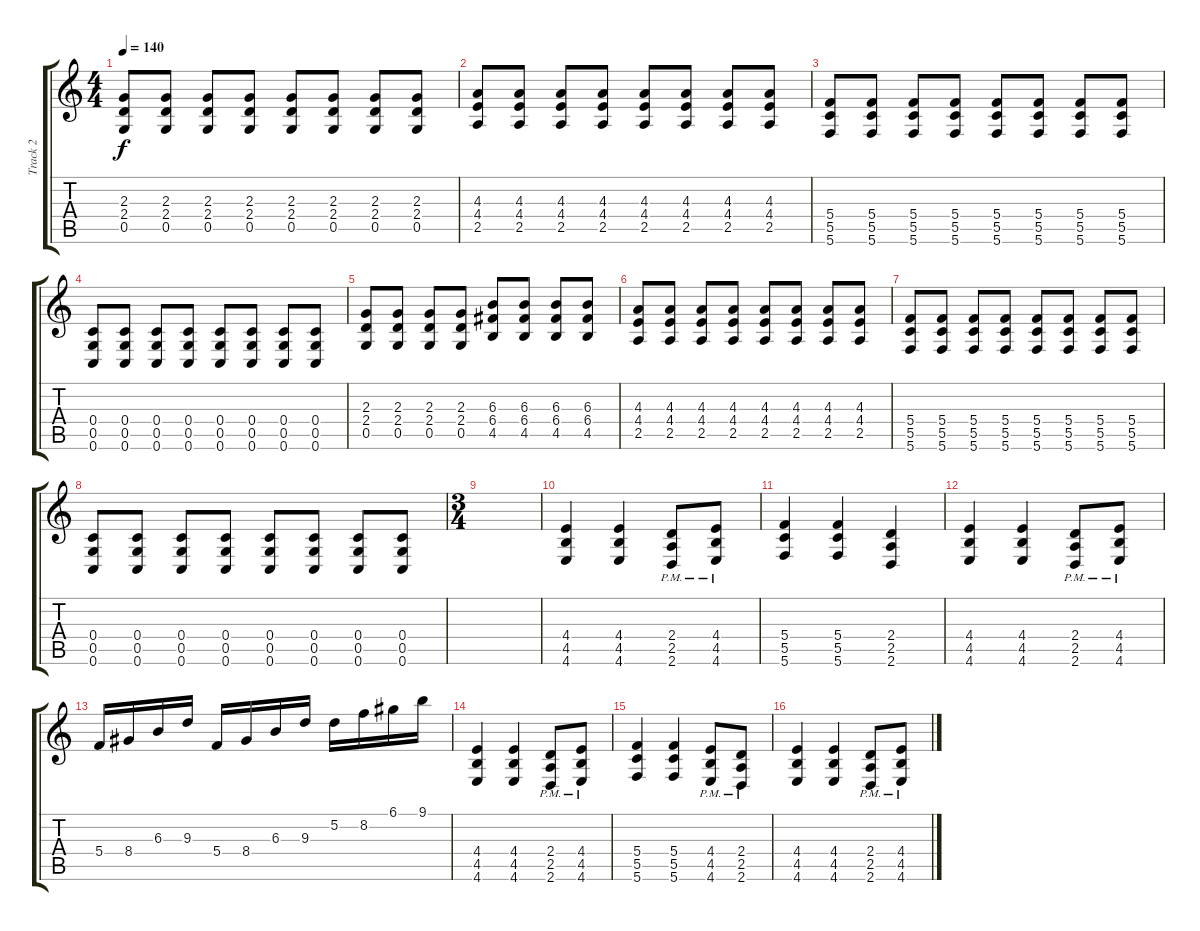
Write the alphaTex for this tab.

\track ("Track 2" "Track 2") {instrument distortionguitar}
\staff {score tabs}
\tuning (D4 A3 F3 C3 G2 C2) {hide}
\ts (4 4)
\tempo 140
\clef g2
\ks c
(2.3 2.4 0.5).8{dy f} (2.3 2.4 0.5).8 (2.3 2.4 0.5).8 (2.3 2.4 0.5).8 (2.3 2.4 0.5).8 (2.3 2.4 0.5).8 (2.3 2.4 0.5).8 (2.3 2.4 0.5).8 |
(4.3 4.4 2.5).8 (4.3 4.4 2.5).8 (4.3 4.4 2.5).8 (4.3 4.4 2.5).8 (4.3 4.4 2.5).8 (4.3 4.4 2.5).8 (4.3 4.4 2.5).8 (4.3 4.4 2.5).8 |
(5.4 5.5 5.6).8 (5.4 5.5 5.6).8 (5.4 5.5 5.6).8 (5.4 5.5 5.6).8 (5.4 5.5 5.6).8 (5.4 5.5 5.6).8 (5.4 5.5 5.6).8 (5.4 5.5 5.6).8 |
(0.4 0.5 0.6).8 (0.4 0.5 0.6).8 (0.4 0.5 0.6).8 (0.4 0.5 0.6).8 (0.4 0.5 0.6).8 (0.4 0.5 0.6).8 (0.4 0.5 0.6).8 (0.4 0.5 0.6).8 |
(2.3 2.4 0.5).8 (2.3 2.4 0.5).8 (2.3 2.4 0.5).8 (2.3 2.4 0.5).8 (6.3 6.4 4.5).8 (6.3 6.4 4.5).8 (6.3 6.4 4.5).8 (6.3 6.4 4.5).8 |
(4.3 4.4 2.5).8 (4.3 4.4 2.5).8 (4.3 4.4 2.5).8 (4.3 4.4 2.5).8 (4.3 4.4 2.5).8 (4.3 4.4 2.5).8 (4.3 4.4 2.5).8 (4.3 4.4 2.5).8 |
(5.4 5.5 5.6).8 (5.4 5.5 5.6).8 (5.4 5.5 5.6).8 (5.4 5.5 5.6).8 (5.4 5.5 5.6).8 (5.4 5.5 5.6).8 (5.4 5.5 5.6).8 (5.4 5.5 5.6).8 |
(0.4 0.5 0.6).8 (0.4 0.5 0.6).8 (0.4 0.5 0.6).8 (0.4 0.5 0.6).8 (0.4 0.5 0.6).8 (0.4 0.5 0.6).8 (0.4 0.5 0.6).8 (0.4 0.5 0.6).8 |
\ts (3 4)
|
(4.4 4.5 4.6).4 (4.4 4.5 4.6).4 (2.4{pm} 2.5{pm} 2.6{pm}).8 (4.4{pm} 4.5{pm} 4.6{pm}).8 |
(5.4 5.5 5.6).4 (5.4 5.5 5.6).4 (2.4 2.5 2.6).4 |
(4.4 4.5 4.6).4 (4.4 4.5 4.6).4 (2.4{pm} 2.5{pm} 2.6{pm}).8 (4.4{pm} 4.5{pm} 4.6{pm}).8 |
5.4.16 8.4.16 6.3.16 9.3.16 5.4.16 8.4.16 6.3.16 9.3.16 5.2.16 8.2.16 6.1.16 9.1.16 |
(4.4 4.5 4.6).4 (4.4 4.5 4.6).4 (2.4{pm} 2.5{pm} 2.6{pm}).8 (4.4{pm} 4.5{pm} 4.6{pm}).8 |
(5.4 5.5 5.6).4 (5.4 5.5 5.6).4 (4.4{pm} 4.5{pm} 4.6{pm}).8 (2.4{pm} 2.5{pm} 2.6{pm}).8 |
(4.4 4.5 4.6).4 (4.4 4.5 4.6).4 (2.4{pm} 2.5{pm} 2.6{pm}).8 (4.4{pm} 4.5{pm} 4.6{pm}).8
